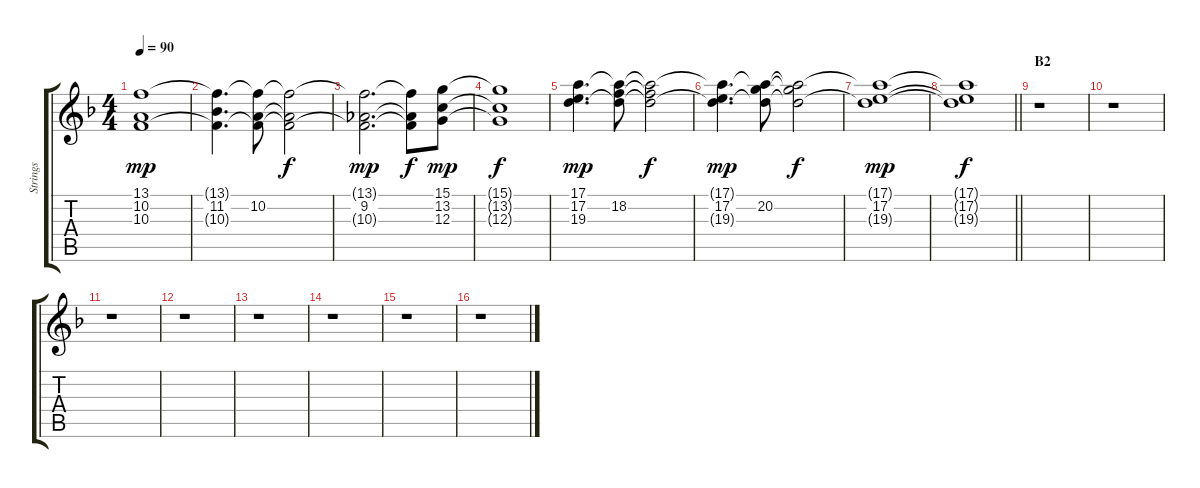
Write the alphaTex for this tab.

\track ("Strings" "Strings") {instrument stringensemble1}
\staff {score tabs}
\tuning (E4 B3 G3 D3 A2 E2) {hide}
\ts (4 4)
\tempo 90
\clef g2
\ks f
(13.1 10.2 10.3).1{dy mp} |
(13.1{t} 11.2 10.3{t}).4{d} (13.1{t} 10.2 10.3{t}).8 (13.1{t} 10.2{t} 10.3{t}).2{dy f} |
(13.1{t} 9.2 10.3{t}).2{d dy mp} (13.1{t} 9.2{t} 10.3{t}).8{dy f} (15.1 13.2 12.3).8{dy mp} |
(15.1{t} 13.2{t} 12.3{t}).1{dy f} |
(17.1 17.2 19.3).4{d dy mp} (17.1{t} 18.2 19.3{t}).8 (17.1{t} 18.2{t} 19.3{t}).2{dy f} |
(17.1{t} 17.2 19.3{t}).4{d dy mp} (17.1{t} 20.2 19.3{t}).8 (17.1{t} 20.2{t} 19.3{t}).2{dy f} |
(17.1{t} 17.2 19.3{t}).1{dy mp} |
\barLineRight lightlight
(17.1{t} 17.2{t} 19.3{t}).1{dy f} |
\section ("" "B2")
r.1 |
r.1 |
r.1 |
r.1 |
r.1 |
r.1 |
r.1 |
r.1
